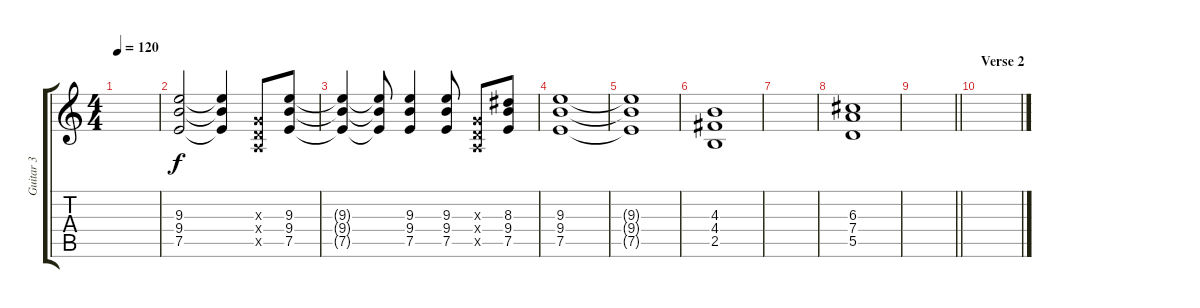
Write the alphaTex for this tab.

\track ("Guitar 3" "Guitar 3") {instrument electricguitarjazz}
\staff {score tabs}
\tuning (E4 B3 G3 D3 A2 E2) {hide}
\ts (4 4)
\tempo 120
\clef g2
\ks c
|
(9.3 9.4 7.5).2{volume 9 instrument distortionguitar} (9.3{t} 9.4{t} 7.5{t}).4 (0.3{x} 0.4{x} 0.5{x}).8 (9.3 9.4 7.5).8 |
(9.3{t} 9.4{t} 7.5{t}).4 (9.3{t} 9.4{t} 7.5{t}).8 (9.3 9.4 7.5).4 (9.3 9.4 7.5).8 (0.3{x} 0.4{x} 0.5{x}).8 (8.3 9.4 7.5).8 |
(9.3 9.4 7.5).1 |
(9.3{t} 9.4{t} 7.5{t}).1 |
(4.3 4.4 2.5).1 |
|
(6.3 7.4 5.5).1 |
\barLineRight lightlight
|
\section ("" "Verse 2")
